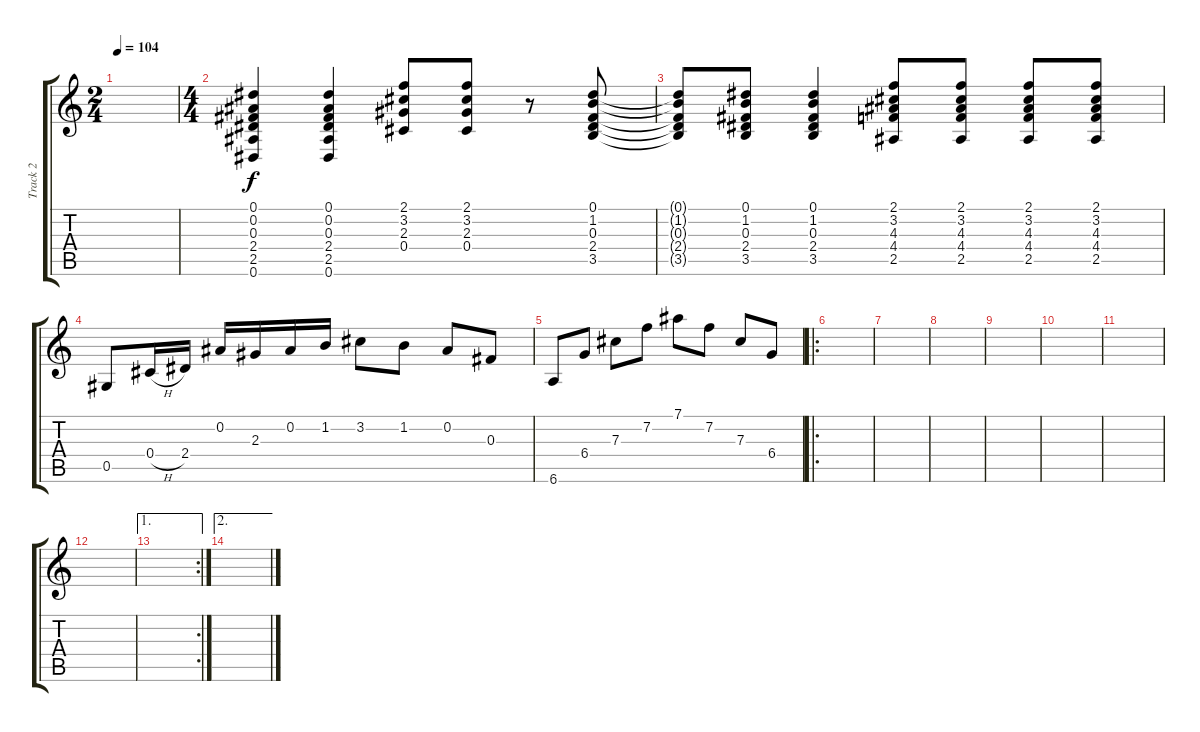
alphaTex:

\track ("Track 2" "Track 2") {instrument overdrivenguitar}
\staff {score tabs}
\tuning (Eb4 Bb3 Gb3 Db3 Ab2 Eb2) {hide}
\ts (2 4)
\tempo 104
\clef g2
\ks c
|
\ts (4 4)
(0.1 0.2 0.3 2.4 2.5 0.6).4 (0.1 0.2 0.3 2.4 2.5 0.6).4 (2.1 3.2 2.3 0.4).8 (2.1 3.2 2.3 0.4).8 r.8 (0.1 1.2 0.3 2.4 3.5).8 |
(0.1{t} 1.2{t} 0.3{t} 2.4{t} 3.5{t}).8 (0.1 1.2 0.3 2.4 3.5).8 (0.1 1.2 0.3 2.4 3.5).4 (2.1 3.2 4.3 4.4 2.5).8 (2.1 3.2 4.3 4.4 2.5).8 (2.1 3.2 4.3 4.4 2.5).8 (2.1 3.2 4.3 4.4 2.5).8 |
0.5.8 0.4{h}.16 2.4.16 0.2.16 2.3.16 0.2.16 1.2.16 3.2.8 1.2.8 0.2.8 0.3.8 |
6.6.8 6.4.8 7.3.8 7.2.8 7.1.8 7.2.8 7.3.8 6.4.8 |
\ro
|
|
|
|
|
|
|
\ae 1
\rc 2
|
\ae 2
